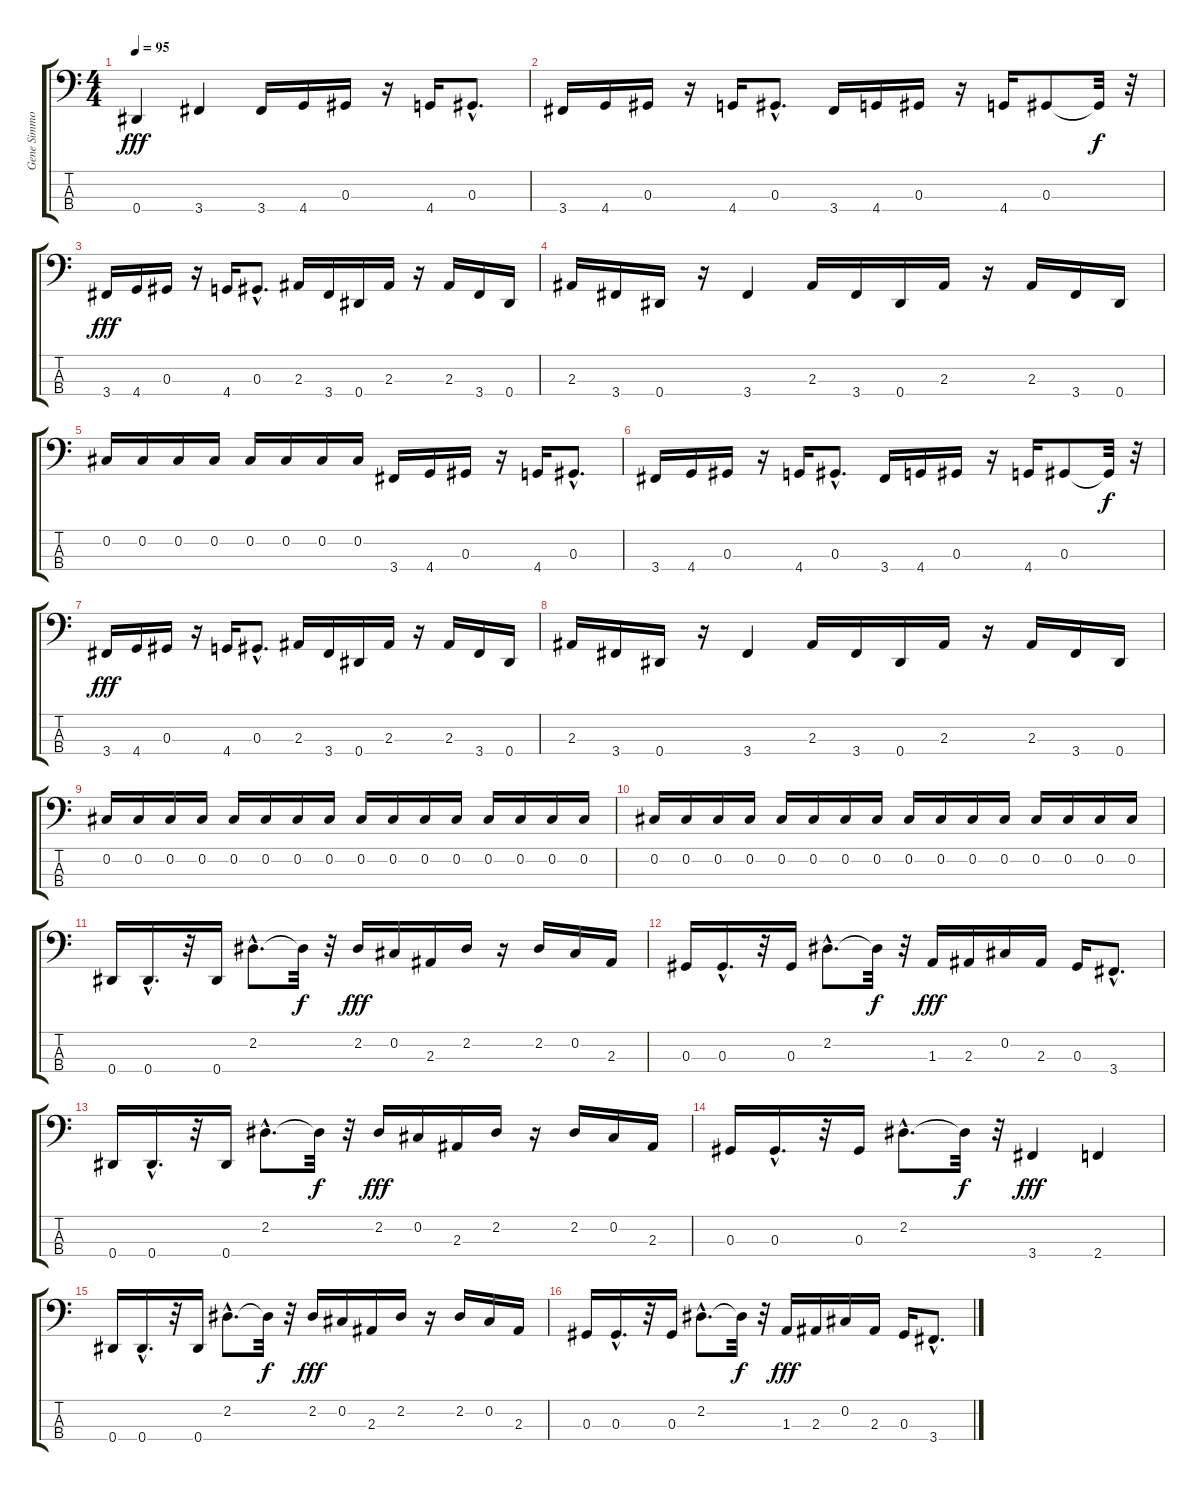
\track ("Gene Simmons" "Gene Simmo") {instrument electricbasspick}
\staff {score tabs}
\tuning (Gb2 Db2 Ab1 Eb1) {hide}
\ts (4 4)
\tempo 95
\clef f4
\ks c
0.4.4{dy fff} 3.4.4 3.4.16 4.4.16 0.3.16 r.16 4.4.16 0.3{hac}.8{d} |
3.4.16 4.4.16 0.3.16 r.16 4.4.16 0.3{hac}.8{d} 3.4.16 4.4.16 0.3.16 r.16 4.4.16 0.3.8 0.3{t}.32{dy f} r.32 |
3.4.16{dy fff} 4.4.16 0.3.16 r.16 4.4.16 0.3{hac}.8{d} 2.3.16 3.4.16 0.4.16 2.3.16 r.16 2.3.16 3.4.16 0.4.16 |
2.3.16 3.4.16 0.4.16 r.16 3.4.4 2.3.16 3.4.16 0.4.16 2.3.16 r.16 2.3.16 3.4.16 0.4.16 |
0.2.16 0.2.16 0.2.16 0.2.16 0.2.16 0.2.16 0.2.16 0.2.16 3.4.16 4.4.16 0.3.16 r.16 4.4.16 0.3{hac}.8{d} |
3.4.16 4.4.16 0.3.16 r.16 4.4.16 0.3{hac}.8{d} 3.4.16 4.4.16 0.3.16 r.16 4.4.16 0.3.8 0.3{t}.32{dy f} r.32 |
3.4.16{dy fff} 4.4.16 0.3.16 r.16 4.4.16 0.3{hac}.8{d} 2.3.16 3.4.16 0.4.16 2.3.16 r.16 2.3.16 3.4.16 0.4.16 |
2.3.16 3.4.16 0.4.16 r.16 3.4.4 2.3.16 3.4.16 0.4.16 2.3.16 r.16 2.3.16 3.4.16 0.4.16 |
0.2.16 0.2.16 0.2.16 0.2.16 0.2.16 0.2.16 0.2.16 0.2.16 0.2.16 0.2.16 0.2.16 0.2.16 0.2.16 0.2.16 0.2.16 0.2.16 |
0.2.16 0.2.16 0.2.16 0.2.16 0.2.16 0.2.16 0.2.16 0.2.16 0.2.16 0.2.16 0.2.16 0.2.16 0.2.16 0.2.16 0.2.16 0.2.16 |
0.4.16 0.4{hac}.16{d} r.32 0.4.16 2.2{hac}.8{d} 2.2{t}.32{dy f} r.32 2.2.16{dy fff} 0.2.16 2.3.16 2.2.16 r.16 2.2.16 0.2.16 2.3.16 |
0.3.16 0.3{hac}.16{d} r.32 0.3.16 2.2{hac}.8{d} 2.2{t}.32{dy f} r.32 1.3.16{dy fff} 2.3.16 0.2.16 2.3.16 0.3.16 3.4{hac}.8{d} |
0.4.16 0.4{hac}.16{d} r.32 0.4.16 2.2{hac}.8{d} 2.2{t}.32{dy f} r.32 2.2.16{dy fff} 0.2.16 2.3.16 2.2.16 r.16 2.2.16 0.2.16 2.3.16 |
0.3.16 0.3{hac}.16{d} r.32 0.3.16 2.2{hac}.8{d} 2.2{t}.32{dy f} r.32 3.4.4{dy fff} 2.4.4 |
0.4.16 0.4{hac}.16{d} r.32 0.4.16 2.2{hac}.8{d} 2.2{t}.32{dy f} r.32 2.2.16{dy fff} 0.2.16 2.3.16 2.2.16 r.16 2.2.16 0.2.16 2.3.16 |
0.3.16 0.3{hac}.16{d} r.32 0.3.16 2.2{hac}.8{d} 2.2{t}.32{dy f} r.32 1.3.16{dy fff} 2.3.16 0.2.16 2.3.16 0.3.16 3.4{hac}.8{d}
